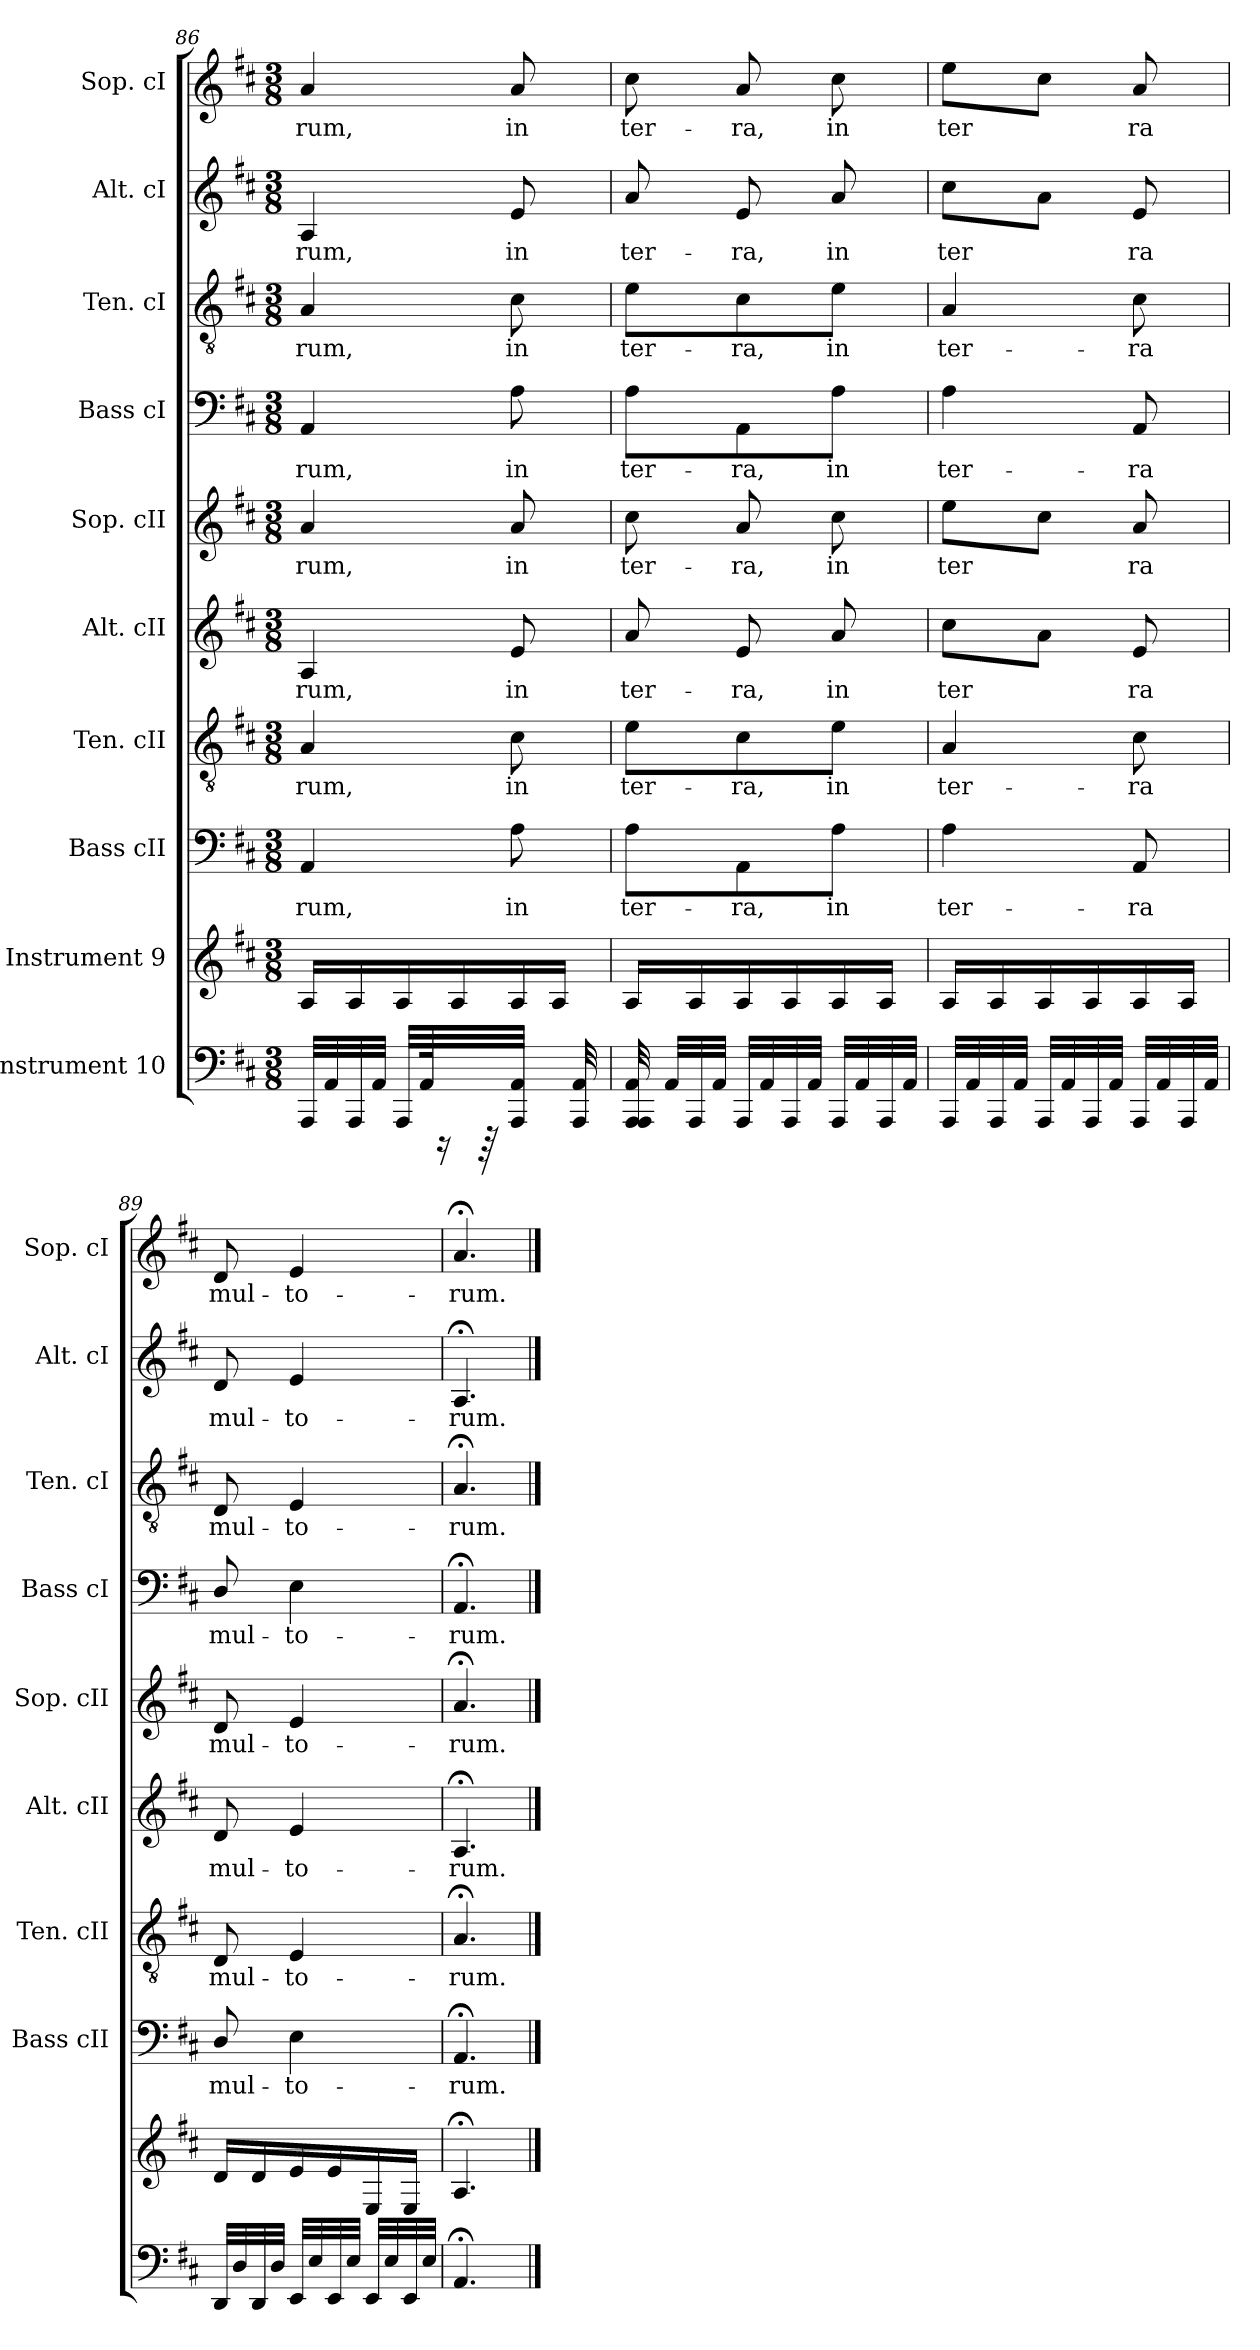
**kern	**kern	**kern	**text	**kern	**text	**kern	**text	**kern	**text	**kern	**text	**kern	**text	**kern	**text	**kern	**text
*part10	*part9	*part8	*part8	*part7	*part7	*part6	*part6	*part5	*part5	*part4	*part4	*part3	*part3	*part2	*part2	*part1	*part1
*staff10	*staff9	*staff8	*staff8	*staff7	*staff7	*staff6	*staff6	*staff5	*staff5	*staff4	*staff4	*staff3	*staff3	*staff2	*staff2	*staff1	*staff1
*I"Instrument 10	*I"Instrument 9	*I"Bass cII	*	*I"Ten. cII	*	*I"Alt. cII	*	*I"Sop. cII	*	*I"Bass cI	*	*I"Ten. cI	*	*I"Alt. cI	*	*I"Sop. cI	*
*	*	*I'Bass cII	*	*I'Ten. cII	*	*I'Alt. cII	*	*I'Sop. cII	*	*I'Bass cI	*	*I'Ten. cI	*	*I'Alt. cI	*	*I'Sop. cI	*
*clefF4	*clefG2	*clefF4	*	*clefGv2	*	*clefG2	*	*clefG2	*	*clefF4	*	*clefGv2	*	*clefG2	*	*clefG2	*
*k[f#c#]	*k[f#c#]	*k[f#c#]	*	*k[f#c#]	*	*k[f#c#]	*	*k[f#c#]	*	*k[f#c#]	*	*k[f#c#]	*	*k[f#c#]	*	*k[f#c#]	*
*D:	*D:	*D:	*	*D:	*	*D:	*	*D:	*	*D:	*	*D:	*	*D:	*	*D:	*
*M3/8	*M3/8	*M3/8	*	*M3/8	*	*M3/8	*	*M3/8	*	*M3/8	*	*M3/8	*	*M3/8	*	*M3/8	*
=86	=86	=86	=86	=86	=86	=86	=86	=86	=86	=86	=86	=86	=86	=86	=86	=86	=86
!	!	!	!LO:LY:b:cj	!	!LO:LY:b:cj	!	!LO:LY:b:cj	!	!LO:LY:b:cj	!	!LO:LY:b:cj	!	!LO:LY:b:cj	!	!LO:LY:b:cj	!	!LO:LY:b:cj
32AAA/L	16A/L	4AA/	-rum,	4A/	-rum,	4A/	-rum,	4a/	-rum,	4AA/	-rum,	4A/	-rum,	4A/	-rum,	4a/	-rum,
32AA/	.	.	.	.	.	.	.	.	.	.	.	.	.	.	.	.	.
32AAA/	16A/	.	.	.	.	.	.	.	.	.	.	.	.	.	.	.	.
32AA/J	.	.	.	.	.	.	.	.	.	.	.	.	.	.	.	.	.
32AAA/L	16A/	.	.	.	.	.	.	.	.	.	.	.	.	.	.	.	.
64AA/	.	.	.	.	.	.	.	.	.	.	.	.	.	.	.	.	.
16rCCC	.	.	.	.	.	.	.	.	.	.	.	.	.	.	.	.	.
.	16A/	.	.	.	.	.	.	.	.	.	.	.	.	.	.	.	.
64rCCC	.	.	.	.	.	.	.	.	.	.	.	.	.	.	.	.	.
!	!	!	!LO:LY:b:cj	!	!LO:LY:b:cj	!	!LO:LY:b:cj	!	!LO:LY:b:cj	!	!LO:LY:b:cj	!	!LO:LY:b:cj	!	!LO:LY:b:cj	!	!LO:LY:b:cj
32AAA/ 32AA/J	16A/	8A\	in	8c#\	in	8e/	in	8a/	in	8A\	in	8c#\	in	8e/	in	8a/	in
16ryy	.	.	.	.	.	.	.	.	.	.	.	.	.	.	.	.	.
.	16A/J	.	.	.	.	.	.	.	.	.	.	.	.	.	.	.	.
32AAA/ 32AA/L	.	.	.	.	.	.	.	.	.	.	.	.	.	.	.	.	.
!!LO:PB:g=z
=87	=87	=87	=87	=87	=87	=87	=87	=87	=87	=87	=87	=87	=87	=87	=87	=87	=87
!	!	!	!LO:LY:b:cj	!	!LO:LY:b:cj	!	!LO:LY:b:cj	!	!LO:LY:b:cj	!	!LO:LY:b:cj	!	!LO:LY:b:cj	!	!LO:LY:b:cj	!	!LO:LY:b:cj
32AA/ 32AAA/ 32AAA/	16A/L	8A\L	ter-	8e\L	ter-	8a/	ter-	8cc#\	ter-	8A\L	ter-	8e\L	ter-	8a/	ter-	8cc#\	ter-
32AA/L	.	.	.	.	.	.	.	.	.	.	.	.	.	.	.	.	.
32AAA/	16A/	.	.	.	.	.	.	.	.	.	.	.	.	.	.	.	.
32AA/J	.	.	.	.	.	.	.	.	.	.	.	.	.	.	.	.	.
!	!	!	!LO:LY:b:cj	!	!LO:LY:b:cj	!	!LO:LY:b:cj	!	!LO:LY:b:cj	!	!LO:LY:b:cj	!	!LO:LY:b:cj	!	!LO:LY:b:cj	!	!LO:LY:b:cj
32AAA/L	16A/	8AA\	-ra,	8c#\	-ra,	8e/	-ra,	8a/	-ra,	8AA\	-ra,	8c#\	-ra,	8e/	-ra,	8a/	-ra,
32AA/	.	.	.	.	.	.	.	.	.	.	.	.	.	.	.	.	.
32AAA/	16A/	.	.	.	.	.	.	.	.	.	.	.	.	.	.	.	.
32AA/J	.	.	.	.	.	.	.	.	.	.	.	.	.	.	.	.	.
!	!	!	!LO:LY:b:cj	!	!LO:LY:b:cj	!	!LO:LY:b:cj	!	!LO:LY:b:cj	!	!LO:LY:b:cj	!	!LO:LY:b:cj	!	!LO:LY:b:cj	!	!LO:LY:b:cj
32AAA/L	16A/	8A\J	in	8e\J	in	8a/	in	8cc#\	in	8A\J	in	8e\J	in	8a/	in	8cc#\	in
32AA/	.	.	.	.	.	.	.	.	.	.	.	.	.	.	.	.	.
32AAA/	16A/J	.	.	.	.	.	.	.	.	.	.	.	.	.	.	.	.
32AA/J	.	.	.	.	.	.	.	.	.	.	.	.	.	.	.	.	.
=88	=88	=88	=88	=88	=88	=88	=88	=88	=88	=88	=88	=88	=88	=88	=88	=88	=88
!	!	!	!LO:LY:b:cj	!	!LO:LY:b:cj	!	!LO:LY:b:cj	!	!LO:LY:b:cj	!	!LO:LY:b:cj	!	!LO:LY:b:cj	!	!LO:LY:b:cj	!	!LO:LY:b:cj
32AAA/L	16A/L	4A\	ter-	4A/	ter-	8cc#\L	ter-	8ee\L	ter-	4A\	ter-	4A/	ter-	8cc#\L	ter-	8ee\L	ter-
32AA/	.	.	.	.	.	.	.	.	.	.	.	.	.	.	.	.	.
32AAA/	16A/	.	.	.	.	.	.	.	.	.	.	.	.	.	.	.	.
32AA/J	.	.	.	.	.	.	.	.	.	.	.	.	.	.	.	.	.
!	!	!	!	!	!	!	!LO:LY:b:cj	!	!LO:LY:b:cj	!	!	!	!	!	!LO:LY:b:cj	!	!LO:LY:b:cj
32AAA/L	16A/	.	.	.	.	8a\J	--	8cc#\J	--	.	.	.	.	8a\J	--	8cc#\J	--
32AA/	.	.	.	.	.	.	.	.	.	.	.	.	.	.	.	.	.
32AAA/	16A/	.	.	.	.	.	.	.	.	.	.	.	.	.	.	.	.
32AA/J	.	.	.	.	.	.	.	.	.	.	.	.	.	.	.	.	.
!	!	!	!LO:LY:b:cj	!	!LO:LY:b:cj	!	!LO:LY:b:cj	!	!LO:LY:b:cj	!	!LO:LY:b:cj	!	!LO:LY:b:cj	!	!LO:LY:b:cj	!	!LO:LY:b:cj
32AAA/L	16A/	8AA/	-ra	8c#\	-ra	8e/	-ra	8a/	-ra	8AA/	-ra	8c#\	-ra	8e/	-ra	8a/	-ra
32AA/	.	.	.	.	.	.	.	.	.	.	.	.	.	.	.	.	.
32AAA/	16A/J	.	.	.	.	.	.	.	.	.	.	.	.	.	.	.	.
32AA/J	.	.	.	.	.	.	.	.	.	.	.	.	.	.	.	.	.
=89	=89	=89	=89	=89	=89	=89	=89	=89	=89	=89	=89	=89	=89	=89	=89	=89	=89
!	!	!	!LO:LY:b:cj	!	!LO:LY:b:cj	!	!LO:LY:b:cj	!	!LO:LY:b:cj	!	!LO:LY:b:cj	!	!LO:LY:b:cj	!	!LO:LY:b:cj	!	!LO:LY:b:cj
32DD/L	16d/L	8D/	mul-	8D/	mul-	8d/	mul-	8d/	mul-	8D/	mul-	8D/	mul-	8d/	mul-	8d/	mul-
32D/	.	.	.	.	.	.	.	.	.	.	.	.	.	.	.	.	.
32DD/	16d/	.	.	.	.	.	.	.	.	.	.	.	.	.	.	.	.
32D/J	.	.	.	.	.	.	.	.	.	.	.	.	.	.	.	.	.
!	!	!	!LO:LY:b:cj	!	!LO:LY:b:cj	!	!LO:LY:b:cj	!	!LO:LY:b:cj	!	!LO:LY:b:cj	!	!LO:LY:b:cj	!	!LO:LY:b:cj	!	!LO:LY:b:cj
32EE/L	16e/	4E\	-to-	4E/	-to-	4e/	-to-	4e/	-to-	4E\	-to-	4E/	-to-	4e/	-to-	4e/	-to-
32E/	.	.	.	.	.	.	.	.	.	.	.	.	.	.	.	.	.
32EE/	16e/	.	.	.	.	.	.	.	.	.	.	.	.	.	.	.	.
32E/J	.	.	.	.	.	.	.	.	.	.	.	.	.	.	.	.	.
32EE/L	16E/	.	.	.	.	.	.	.	.	.	.	.	.	.	.	.	.
32E/	.	.	.	.	.	.	.	.	.	.	.	.	.	.	.	.	.
32EE/	16E/J	.	.	.	.	.	.	.	.	.	.	.	.	.	.	.	.
32E/J	.	.	.	.	.	.	.	.	.	.	.	.	.	.	.	.	.
=90	=90	=90	=90	=90	=90	=90	=90	=90	=90	=90	=90	=90	=90	=90	=90	=90	=90
!	!	!	!LO:LY:b:cj	!	!LO:LY:b:cj	!	!LO:LY:b:cj	!	!LO:LY:b:cj	!	!LO:LY:b:cj	!	!LO:LY:b:cj	!	!LO:LY:b:cj	!	!LO:LY:b:cj
4.AA;</	4.A;</	4.AA;</	-rum.	4.A;</	-rum.	4.A;</	-rum.	4.a;</	-rum.	4.AA;</	-rum.	4.A;</	-rum.	4.A;</	-rum.	4.a;</	-rum.
==	==	==	==	==	==	==	==	==	==	==	==	==	==	==	==	==	==
*-	*-	*-	*-	*-	*-	*-	*-	*-	*-	*-	*-	*-	*-	*-	*-	*-	*-
